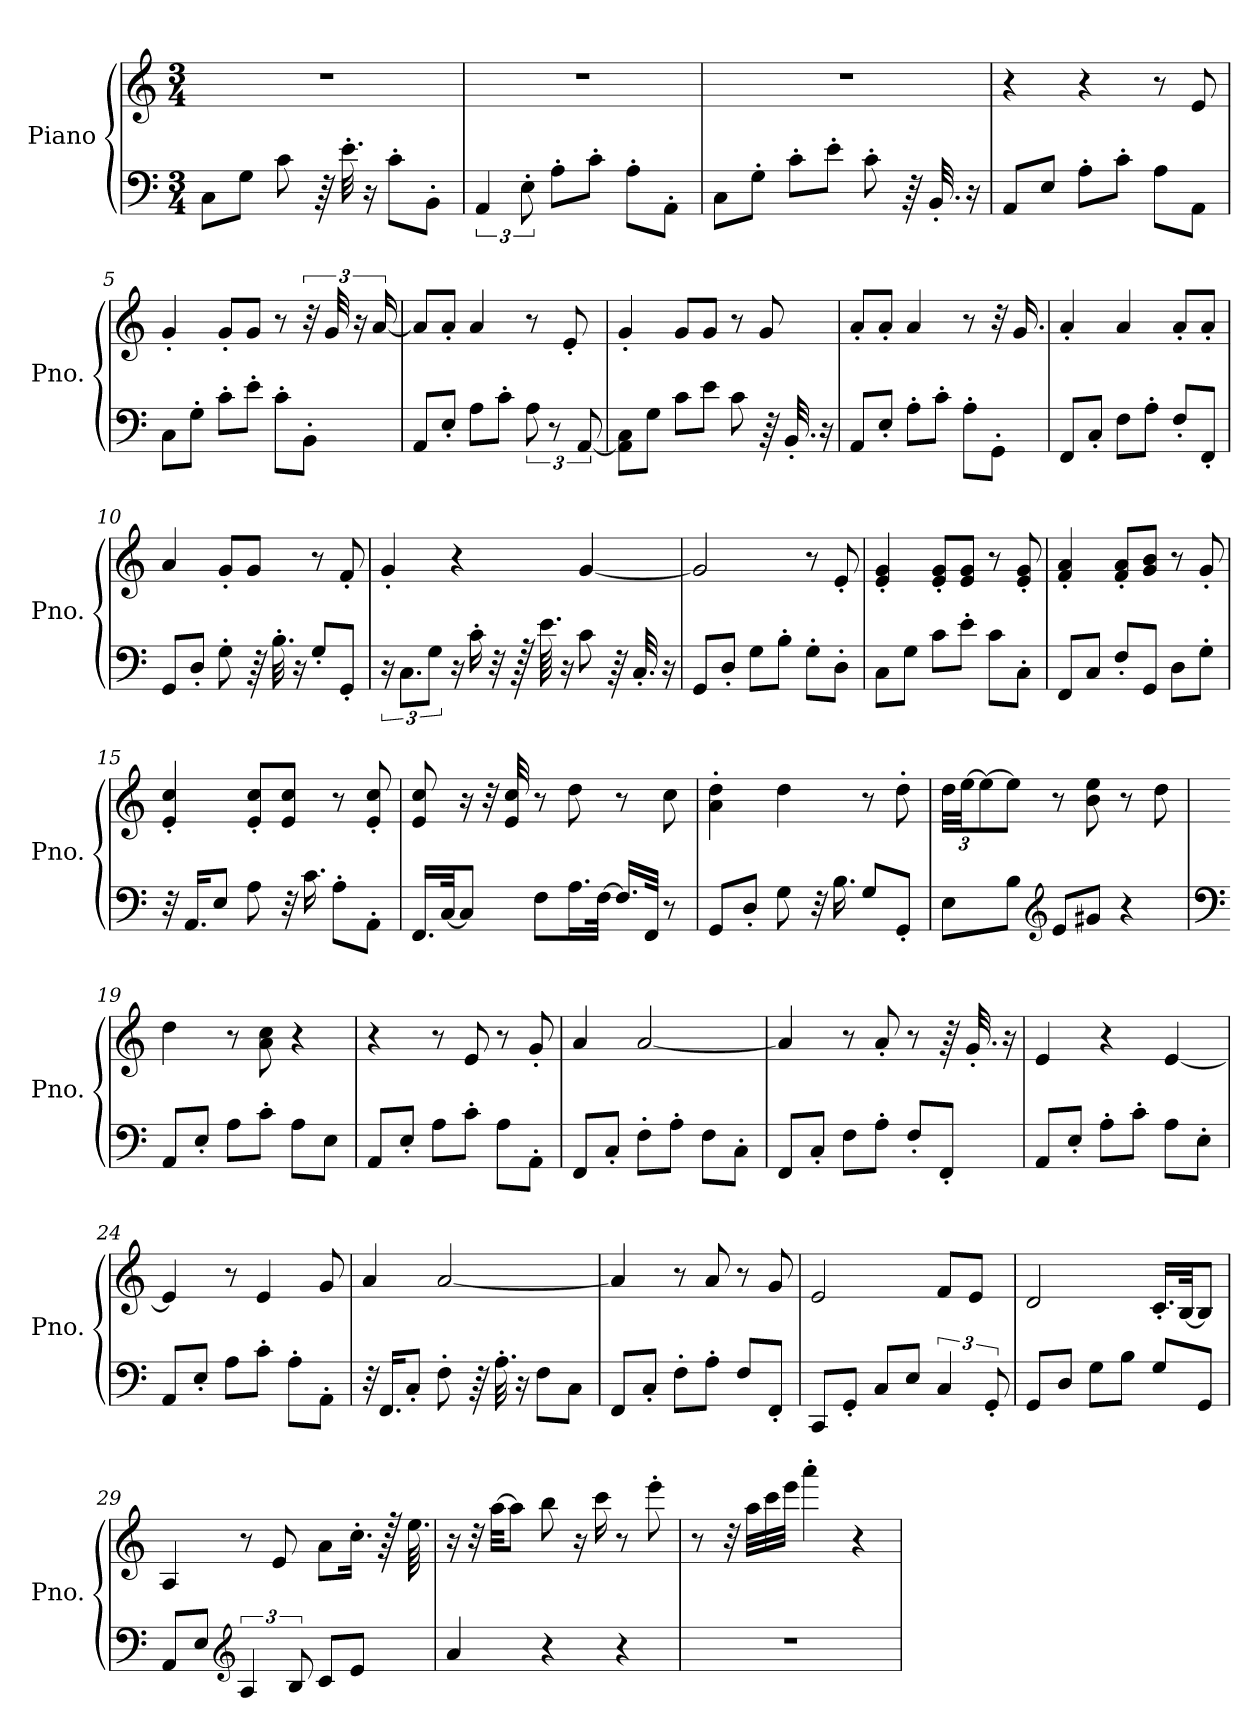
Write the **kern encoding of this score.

**kern	**kern
*part2	*part1
*staff2	*staff1
*I"Piano	*I"Piano
*I'Pno.	*I'Pno.
*clefF4	*clefG2
*k[]	*k[]
*M3/4	*M3/4
*MM117	*MM117
=1	=1
8C\L	2.r
8G\J	.
8c\	.
64r	.
32.e'\	.
16r	.
8c'\L	.
8BB'\J	.
=2	=2
6AA/	2.r
12E'\	.
8A'\L	.
8c'\J	.
8A'\L	.
8AA'\J	.
=3	=3
8C\L	2.r
8G'\J	.
8c'\L	.
8e'\J	.
8c'\	.
64r	.
32.BB'/	.
16r	.
=4	=4
8AA/L	4r
8E/J	.
8A'\L	4r
8c'\J	.
8A\L	8r
8AA\J	8e/
!!LO:LB:g=z
=5	=5
8C\L	4g'/
8G'\J	.
8c'\L	8g'/L
8e'\J	8g/J
8c'\L	8r
8BB'\J	48r
.	48g/
.	24r
.	[24a/
=6	=6
8AA/L	8a/L]
8E'/J	8a'/J
8A\L	4a/
8c'\J	.
12A\	8r
12r	.
.	8e'/
[12AA/	.
=7	=7
8AA\] 8C\L	4g'/
8G\J	.
8c\L	8g/L
8e\J	8g/J
8c\	8r
64r	8g/
32.BB'/	.
16r	.
=8	=8
8AA/L	8a'/L
8E'/J	8a'/J
8A'\L	4a/
8c'\J	.
8A'\L	8r
8GG'\J	32r
.	16.g/
=9	=9
8FF/L	4a'/
8C'/J	.
8F\L	4a/
8A'\J	.
8F'/L	8a'/L
8FF'/J	8a'/J
!!LO:LB:g=z
=10	=10
8GG/L	4a/
8D'/J	.
8G'\	8g'/L
64r	8g/J
32.B'\	.
16r	.
8G'/L	8r
8GG'/J	8f'/
=11	=11
24r	4g'/
12.C\L	.
12G\J	.
16r	4r
16c'\	.
32r	.
128r	.
64.e\	.
16r	.
8c\	[4g/
64r	.
32.C'/	.
16r	.
=12	=12
8GG/L	2g/]
8D'/J	.
8G\L	.
8B'\J	.
8G'\L	8r
8D'\J	8e'/
=13	=13
8C\L	4e/' 4g/'
8G\J	.
8c\L	8e/' 8g/'L
8e'\J	8e/ 8g/J
8c\L	8r
8C'\J	8e/' 8g/'
!!LO:LB:g=z
=14	=14
8FF/L	4f/' 4a/'
8C/J	.
8F'/L	8f/' 8a/'L
8GG/J	8g/ 8b/J
8D\L	8r
8G'\J	8g'/
=15	=15
32r	4e/' 4cc/'
16.AA/KL	.
8E/J	.
8A\	8e/' 8cc/'L
32r	8e/ 8cc/J
16.c\	.
8A'\L	8r
8AA'\J	8e/' 8cc/'
=16	=16
16.FF/LL	8e/ 8cc/
[32C/JK	.
8C/J]	16r
.	32r
.	32e/ 32cc/
8F\L	8r
16.A\L	8dd\
[32F\JJk	.
16.F/LL]	8r
32FF/JJk	.
8r	8cc\
=17	=17
8GG/L	4a\' 4dd\'
8D'/J	.
8G\	4dd\
32r	.
16.B\	.
8G/L	8r
8GG'/J	8dd'\
!!LO:LB:g=z
=18	=18
*	*Xbrackettup
8E\L	48dd\LLL
.	[48ee\JJ
.	12ee\_
8B\J	8ee\J]
*clefG2	*
8e/L	8r
8g#X/J	8b\ 8ee\
4r	8r
.	8dd\
=19	=19
*clefF4	*
8AA/L	4dd\
8E'/J	.
8A\L	8r
8c'\J	8a\ 8cc\
8A\L	4r
8E\J	.
=20	=20
8AA/L	4r
8E'/J	.
8A\L	8r
8c'\J	8e/
8A\L	8r
8AA'\J	8g'/
=21	=21
8FF/L	4a/
8C'/J	.
8F'\L	[2a/
8A'\J	.
8F\L	.
8C'\J	.
=22	=22
8FF/L	4a/]
8C'/J	.
8F\L	8r
8A'\J	8a'/
8F'/L	8r
8FF'/J	64r
.	32.g'/
.	16r
!!LO:LB:g=z
=23	=23
8AA/L	4e/
8E'/J	.
8A'\L	4r
8c'\J	.
8A\L	[4e/
8E'\J	.
=24	=24
8AA/L	4e/]
8E'/J	.
8A\L	8r
8c'\J	4e/
8A'\L	.
8AA'\J	8g/
=25	=25
32r	4a/
16.FF/KL	.
8C'/J	.
8F'\	[2a/
64r	.
32.A'\	.
16r	.
8F\L	.
8C\J	.
=26	=26
8FF/L	4a/]
8C'/J	.
8F'\L	8r
8A'\J	8a/
8F/L	8r
8FF'/J	8g/
=27	=27
8CC/L	2e/
8GG'/J	.
8C/L	.
8E/J	.
6C/	8f/L
.	8e/J
12GG'/	.
!!LO:PB:g=z
=28	=28
8GG/L	2d/
8D/J	.
8G\L	.
8B\J	.
8G/L	16.c'/LL
.	[32B/JK
8GG/J	8B/J]
=29	=29
8AA/L	4A/
8E/J	.
*clefG2	*
6A/	8r
.	8e/
12B/	.
8c/L	8a\L
8e/J	16.cc'\Jk
.	128r
.	64.ee\
=30	=30
4a/	16r
.	32r
.	[32aa\KKL
.	8aa\J]
4r	8bb\
.	16r
.	16ccc\
4r	8r
.	8eee'\
=31	=31
2.r	8r
.	32r
.	32aa\LLL
.	32ccc\
.	32eee\JJJ
.	4aaa'\
.	4r
=	=
*-	*-
